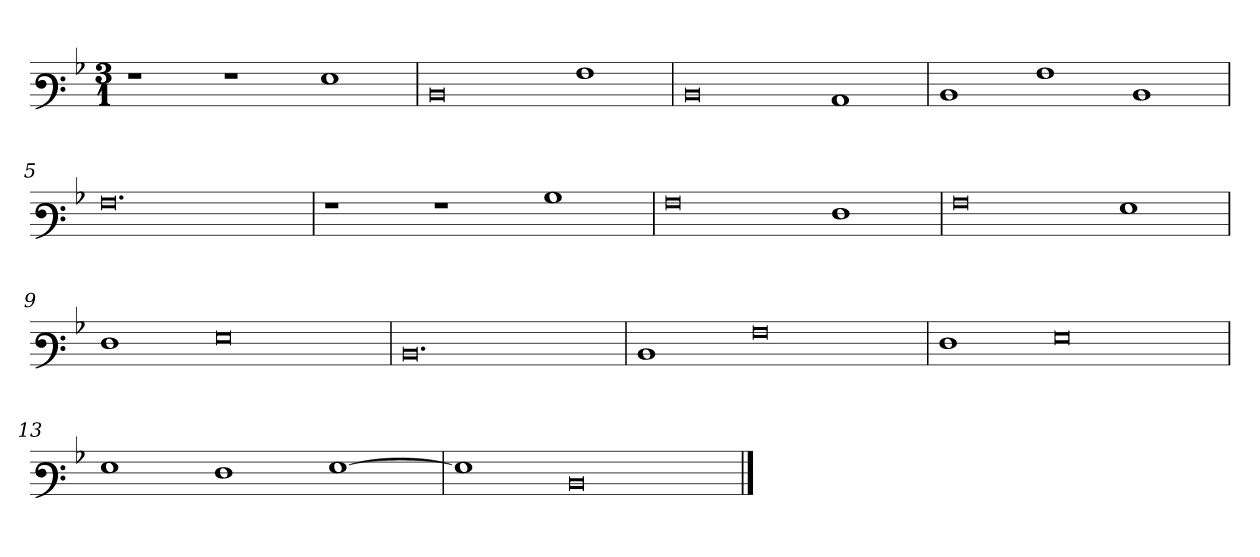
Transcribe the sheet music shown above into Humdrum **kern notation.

**kern
*part1
*staff1
*clefF3
*k[b-]
*M3/1
=1
1r
1r
1G
=2
0D
1A
=3
0D
1C
=4
1D
1A
1D
=5
0.A
=6
1r
1r
1B-
=7
0A
1F
=8
0A
1G
=9
1F
0G
=10
0.D
=11
1D
0A
=12
1F
0G
=13
1G
1F
[1G
=14
1G]
0D
==
*-
